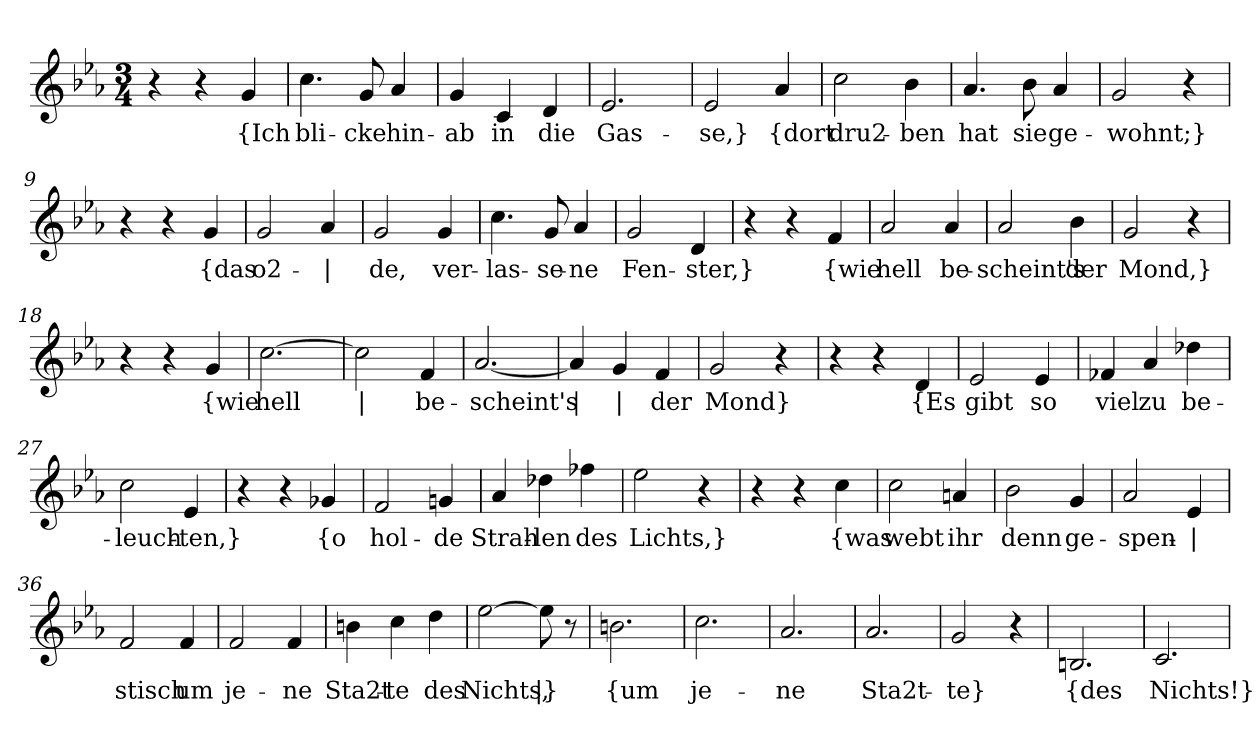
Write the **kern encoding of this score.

**kern	**text
*part1	*part1
*staff1	*staff1
*clefG2	*
*k[b-e-a-]	*
*M3/4	*
=1	=1
4r	.
4r	.
!	!LO:LY:b
4g/	{Ich
=2	=2
!	!LO:LY:b
4.cc\	bli-
!	!LO:LY:b
8g/	-cke
!	!LO:LY:b
4a-/	hin-
=3	=3
!	!LO:LY:b
4g/	-ab
!	!LO:LY:b
4c/	in
!	!LO:LY:b
4d/	die
=4	=4
!	!LO:LY:b
2.e-/	Gas-
=5	=5
!	!LO:LY:b
2e-/	-se,}
!	!LO:LY:b
4a-/	{dort
=6	=6
!	!LO:LY:b
2cc\	dru2-
!	!LO:LY:b
4b-\	-ben
=7	=7
!	!LO:LY:b
4.a-/	hat
!	!LO:LY:b
8b-\	sie
!	!LO:LY:b
4a-/	ge-
=8	=8
!	!LO:LY:b
2g/	-wohnt;}
4r	.
=9	=9
4r	.
4r	.
!	!LO:LY:b
4g/	{das
!!LO:LB:g=z
=10	=10
!	!LO:LY:b
2g/	o2-
!	!LO:LY:b
4a-/	|
=11	=11
!	!LO:LY:b
2g/	-de,
!	!LO:LY:b
4g/	ver-
=12	=12
!	!LO:LY:b
4.cc\	-las-
!	!LO:LY:b
8g/	-se-
!	!LO:LY:b
4a-/	-ne
=13	=13
!	!LO:LY:b
2g/	Fen-
!	!LO:LY:b
4d/	-ster,}
=14	=14
4r	.
4r	.
!	!LO:LY:b
4f/	{wie
=15	=15
!	!LO:LY:b
2a-/	hell
!	!LO:LY:b
4a-/	be-
=16	=16
!	!LO:LY:b
2a-/	-scheint's
!	!LO:LY:b
4b-\	der
=17	=17
!	!LO:LY:b
2g/	Mond,}
4r	.
=18	=18
4r	.
4r	.
!	!LO:LY:b
4g/	{wie
=19	=19
!	!LO:LY:b
[2.cc\	hell
!!LO:LB:g=z
=20	=20
!	!LO:LY:b
2cc\]	|
!	!LO:LY:b
4f/	be-
=21	=21
!	!LO:LY:b
[2.a-/	-scheint's
=22	=22
!	!LO:LY:b
4a-/]	|
!	!LO:LY:b
4g/	|
!	!LO:LY:b
4f/	der
=23	=23
!	!LO:LY:b
2g/	Mond}
4r	.
=24	=24
4r	.
4r	.
!	!LO:LY:b
4d/	{Es
=25	=25
!	!LO:LY:b
2e-/	gibt
!	!LO:LY:b
4e-/	so
=26	=26
!	!LO:LY:b
4f-X/	viel
!	!LO:LY:b
4a-/	zu
!	!LO:LY:b
4dd-X\	be-
=27	=27
!	!LO:LY:b
2cc\	-leuch-
!	!LO:LY:b
4e-/	-ten,}
=28	=28
4r	.
4r	.
!	!LO:LY:b
4g-X/	{o
=29	=29
!	!LO:LY:b
2f/	hol-
!	!LO:LY:b
4gn/	-de
!!LO:LB:g=z
=30	=30
!	!LO:LY:b
4a-/	Strah-
!	!LO:LY:b
4dd-X\	-len
!	!LO:LY:b
4ff-X\	des
=31	=31
!	!LO:LY:b
2ee-\	Lichts,}
4r	.
=32	=32
4r	.
4r	.
!	!LO:LY:b
4cc\	{was
=33	=33
!	!LO:LY:b
2cc\	webt
!	!LO:LY:b
4an/	ihr
=34	=34
!	!LO:LY:b
2b-\	denn
!	!LO:LY:b
4g/	ge-
=35	=35
!	!LO:LY:b
2a-/	-spen-
!	!LO:LY:b
4e-/	|
=36	=36
!	!LO:LY:b
2f/	-stisch
!	!LO:LY:b
4f/	um
=37	=37
!	!LO:LY:b
2f/	je-
!	!LO:LY:b
4f/	-ne
=38	=38
!	!LO:LY:b
4bn\	Sta2t-
!	!LO:LY:b
4cc\	-te
!	!LO:LY:b
4dd\	des
!!LO:LB:g=z
=39	=39
!	!LO:LY:b
[2ee-\	Nichts,
!	!LO:LY:b
8ee-\]	|}
8r	.
=40	=40
!	!LO:LY:b
2.bn\	{um
=41	=41
!	!LO:LY:b
2.cc\	je-
=42	=42
!	!LO:LY:b
2.a-/	-ne
=43	=43
!	!LO:LY:b
2.a-/	Sta2t-
=44	=44
!	!LO:LY:b
2g/	te}
4r	.
=45	=45
!	!LO:LY:b
2.Bn/	{des
=46	=46
!	!LO:LY:b
2.c/	Nichts!}
=	=
*-	*-
